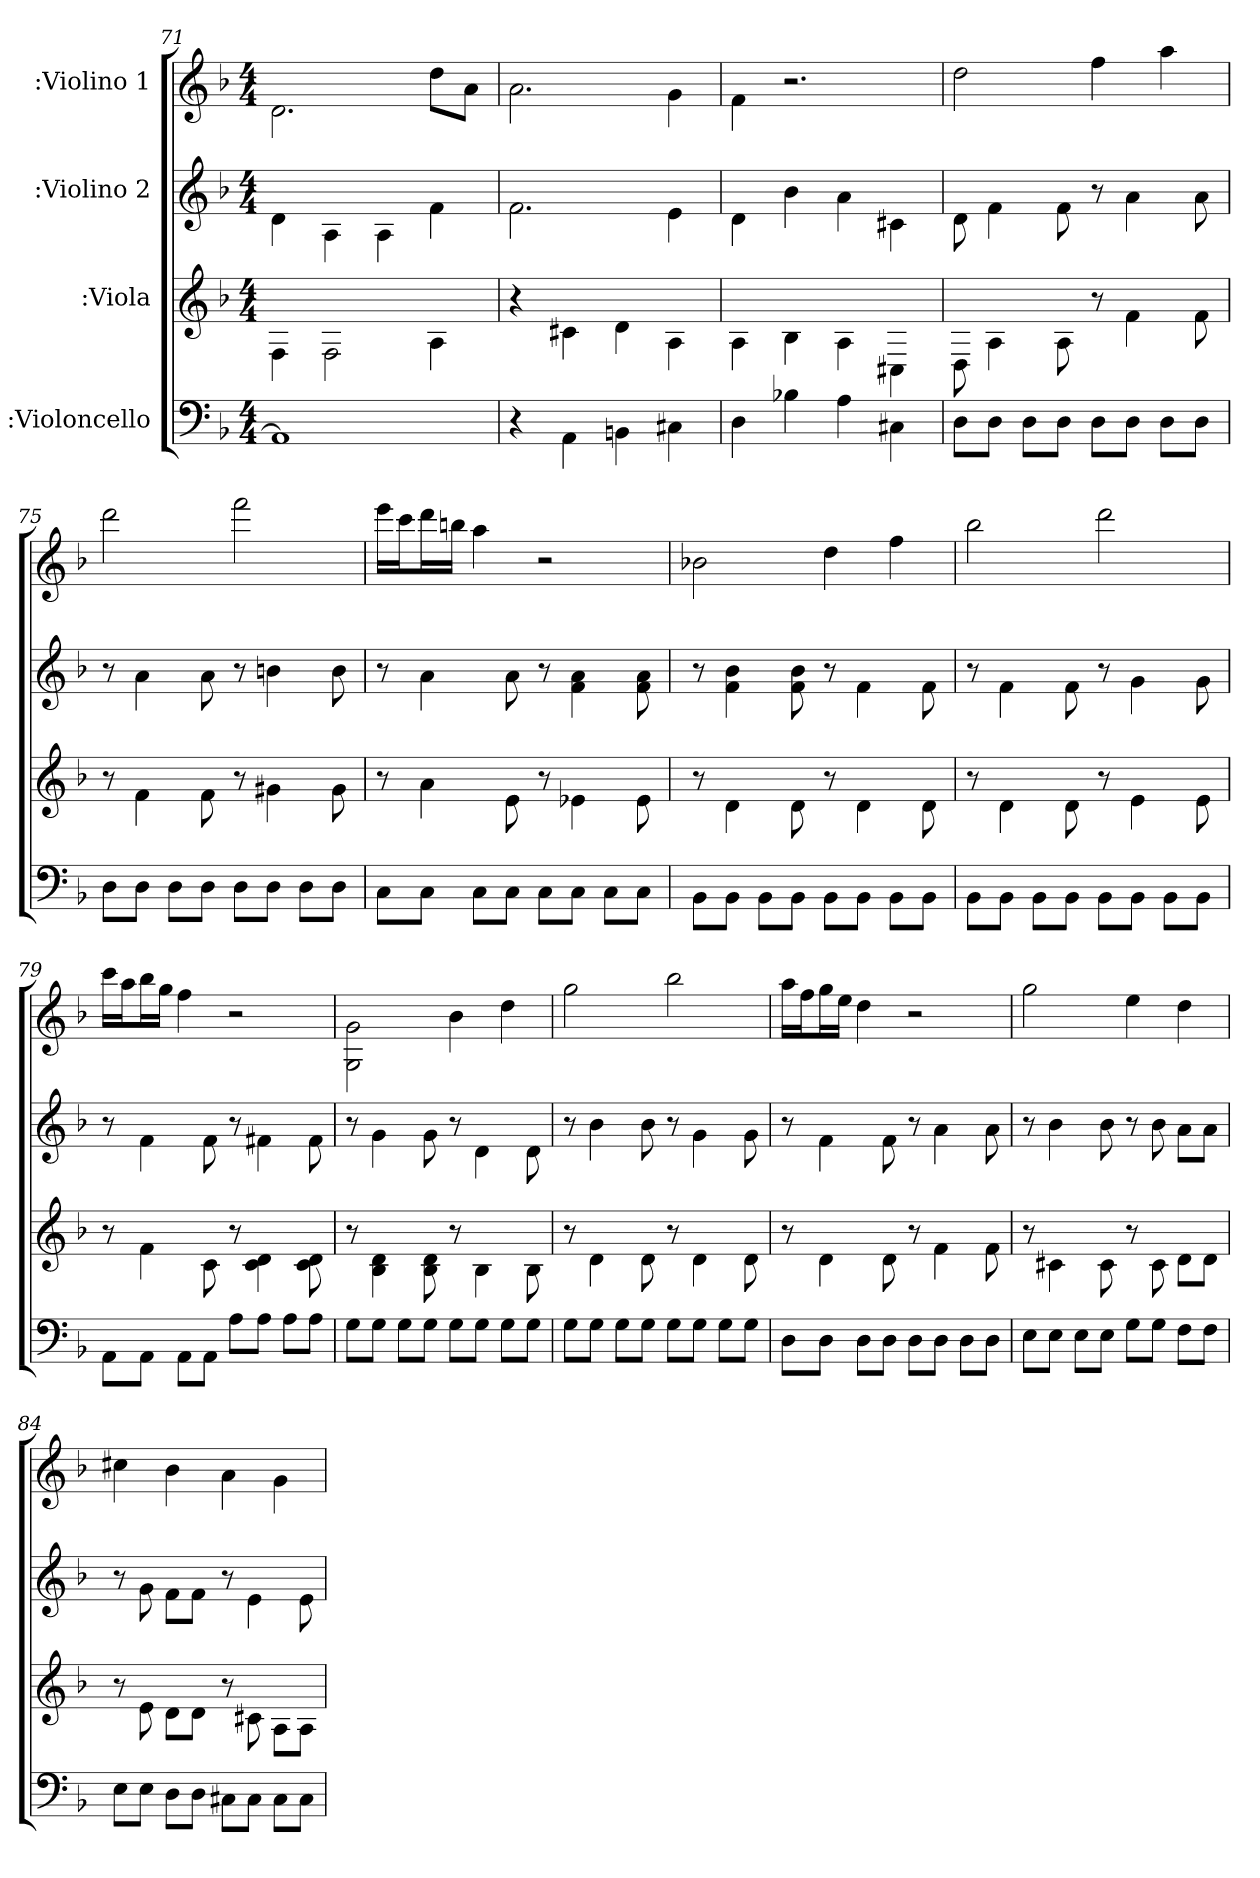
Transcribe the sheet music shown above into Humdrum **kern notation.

**kern	**kern	**kern	**kern
*part4	*part3	*part2	*part1
*staff4	*staff3	*staff2	*staff1
*I":Violoncello	*I":Viola	*I":Violino 2	*I":Violino 1
*clefF4	*	*clefG2	*clefG2
*k[b-]	*k[b-]	*k[b-]	*k[b-]
*d:	*d:	*d:	*d:
*M4/4	*M4/4	*M4/4	*M4/4
=71	=71	=71	=71
1AA\]	4F\	4d\	2.d\
.	2F\	4A\	.
.	.	4A\	.
.	4A\	4f\	8dd\L
.	.	.	8a\J
=72	=72	=72	=72
4r	4r	2.f\	2.a\
4AA\	4c#X\	.	.
4BBn\	4d\	.	.
4C#X\	4A\	4e\	4g\
=73	=73	=73	=73
4D\	4A\	4d\	4f\
4B-X\	4B-\	4b-\	2.r
4A\	4A\	4a\	.
4C#X\	4C#X\	4c#X\	.
=74	=74	=74	=74
8D\L	8D\	8d\	2dd\
8D\J	4A\	4f\	.
8D\L	.	.	.
8D\J	8A\	8f\	.
8D\L	8r	8r	4ff\
8D\J	4f\	4a\	.
8D\L	.	.	4aa\
8D\J	8f\	8a\	.
=75	=75	=75	=75
8D\L	8r	8r	2ddd\
8D\J	4f\	4a\	.
8D\L	.	.	.
8D\J	8f\	8a\	.
8D\L	8r	8r	2fff\
8D\J	4g#X\	4bn\	.
8D\L	.	.	.
8D\J	8g#\	8b\	.
=76	=76	=76	=76
8C\L	8r	8r	16eee\LL
.	.	.	16ccc\J
8C\J	4a\	4a\	16ddd\L
.	.	.	16bbn\JJ
8C\L	.	.	4aa\
8C\J	8e\	8a\	.
8C\L	8r	8r	2r
8C\J	4e-X\	4a\ 4f\	.
8C\L	.	.	.
8C\J	8e-\	8a\ 8f\	.
=77	=77	=77	=77
8BB-\L	8r	8r	2b-X\
8BB-\J	4d\	4b-\ 4f\	.
8BB-\L	.	.	.
8BB-\J	8d\	8b-\ 8f\	.
8BB-\L	8r	8r	4dd\
8BB-\J	4d\	4f\	.
8BB-\L	.	.	4ff\
8BB-\J	8d\	8f\	.
=78	=78	=78	=78
8BB-\L	8r	8r	2bb-\
8BB-\J	4d\	4f\	.
8BB-\L	.	.	.
8BB-\J	8d\	8f\	.
8BB-\L	8r	8r	2ddd\
8BB-\J	4e\	4g\	.
8BB-\L	.	.	.
8BB-\J	8e\	8g\	.
=79	=79	=79	=79
8AA\L	8r	8r	16ccc\LL
.	.	.	16aa\J
8AA\J	4f\	4f\	16bb-\L
.	.	.	16gg\JJ
8AA\L	.	.	4ff\
8AA\J	8c\	8f\	.
8A\L	8r	8r	2r
8A\J	4d\ 4c\	4f#X\	.
8A\L	.	.	.
8A\J	8d\ 8c\	8f#\	.
=80	=80	=80	=80
8G\L	8r	8r	2g\ 2G\
8G\J	4d\ 4B-\	4g\	.
8G\L	.	.	.
8G\J	8d\ 8B-\	8g\	.
8G\L	8r	8r	4b-\
8G\J	4B-\	4d\	.
8G\L	.	.	4dd\
8G\J	8B-\	8d\	.
=81	=81	=81	=81
8G\L	8r	8r	2gg\
8G\J	4d\	4b-\	.
8G\L	.	.	.
8G\J	8d\	8b-\	.
8G\L	8r	8r	2bb-\
8G\J	4d\	4g\	.
8G\L	.	.	.
8G\J	8d\	8g\	.
=82	=82	=82	=82
8D\L	8r	8r	16aa\LL
.	.	.	16ff\J
8D\J	4d\	4f\	16gg\L
.	.	.	16ee\JJ
8D\L	.	.	4dd\
8D\J	8d\	8f\	.
8D\L	8r	8r	2r
8D\J	4f\	4a\	.
8D\L	.	.	.
8D\J	8f\	8a\	.
=83	=83	=83	=83
8E\L	8r	8r	2gg\
8E\J	4c#X\	4b-\	.
8E\L	.	.	.
8E\J	8c#\	8b-\	.
8G\L	8r	8r	4ee\
8G\J	8c#\	8b-\	.
8F\L	8d\L	8a\L	4dd\
8F\J	8d\J	8a\J	.
=84	=84	=84	=84
8E\L	8r	8r	4cc#X\
8E\J	8e\	8g\	.
8D\L	8d\L	8f\L	4b-\
8D\J	8d\J	8f\J	.
8C#X\L	8r	8r	4a\
8C#\J	8c#X\	4e\	.
8C#\L	8A\L	.	4g\
8C#\J	8A\J	8e\	.
=	=	=	=
*-	*-	*-	*-
